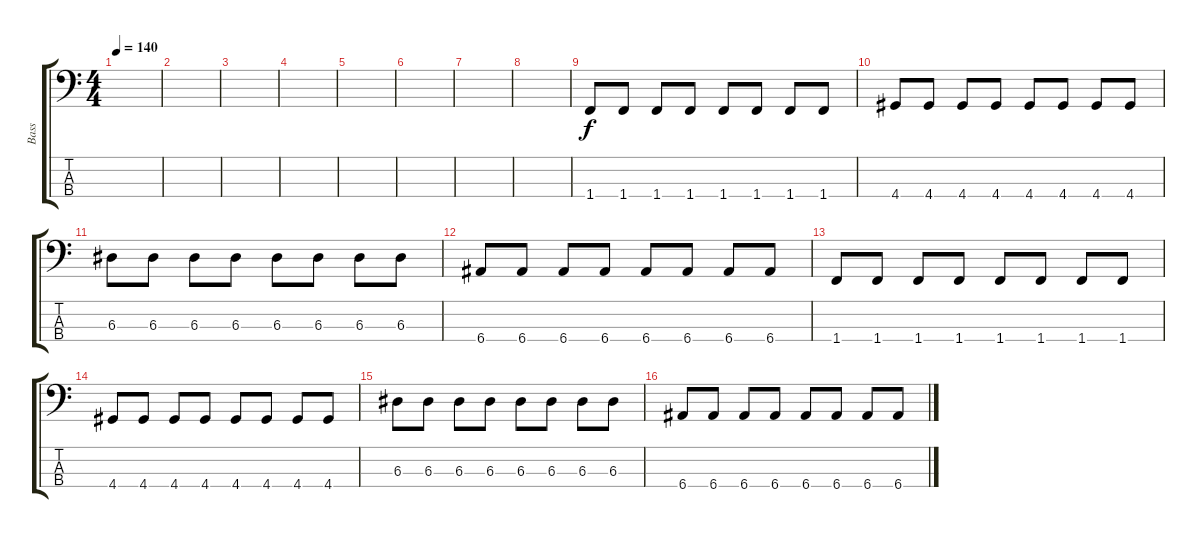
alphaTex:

\track ("Bass" "Bass") {instrument electricbassfinger}
\staff {score tabs}
\tuning (G2 D2 A1 E1) {hide}
\ts (4 4)
\tempo 140
\clef f4
\ks c
|
|
|
|
|
|
|
|
1.4.8 1.4.8 1.4.8 1.4.8 1.4.8 1.4.8 1.4.8 1.4.8 |
4.4.8 4.4.8 4.4.8 4.4.8 4.4.8 4.4.8 4.4.8 4.4.8 |
6.3.8 6.3.8 6.3.8 6.3.8 6.3.8 6.3.8 6.3.8 6.3.8 |
6.4.8 6.4.8 6.4.8 6.4.8 6.4.8 6.4.8 6.4.8 6.4.8 |
1.4.8 1.4.8 1.4.8 1.4.8 1.4.8 1.4.8 1.4.8 1.4.8 |
4.4.8 4.4.8 4.4.8 4.4.8 4.4.8 4.4.8 4.4.8 4.4.8 |
6.3.8 6.3.8 6.3.8 6.3.8 6.3.8 6.3.8 6.3.8 6.3.8 |
6.4.8 6.4.8 6.4.8 6.4.8 6.4.8 6.4.8 6.4.8 6.4.8
